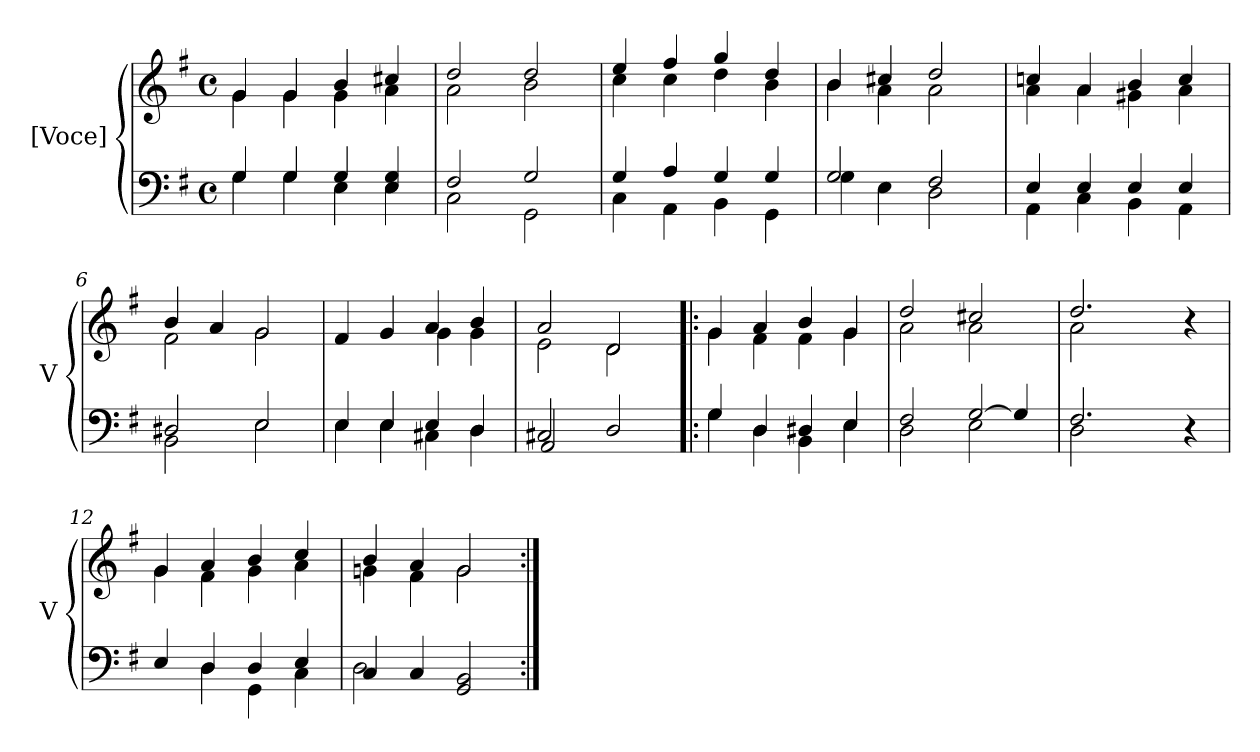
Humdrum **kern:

**kern	**kern
*part2	*part1
*staff2	*staff1
*I"[Voce]	*I"[Voce]
*I'V	*I'V
*clefF4	*clefG2
*k[f#]	*k[f#]
*G:	*G:
*M4/4	*M4/4
*met(c)	*met(c)
=1	=1
*^	*^
4G/	4G\	4g/	4g\
4G/	4G\	4g/	4g\
4G/	4E\	4b/	4g\
4E/ 4G/	4E\	4cc#X/	4a\
=2	=2	=2	=2
2F#/	2C\	2dd/	2a\
2G/	2GG\	2dd/	2b\
=3	=3	=3	=3
4G/	4C\	4ee/	4cc\
4A/	4AA\	4ff#/	4cc\
4G/	4BB\	4gg/	4dd\
4G/	4GG\	4dd/	4b\
=4	=4	=4	=4
2G/	4G\	4b/	4b\
.	4E\	4cc#X/	4a\
2F#/	2D\	2dd/	2a\
=5	=5	=5	=5
4E/	4AA\	4ccn/	4a\
4E/	4C\	4a/	4a\
4E/	4BB\	4b/	4g#X\
4E/	4AA\	4cc/	4a\
=6	=6	=6	=6
2D#X/	2BB\	4b/	2f#\
.	.	4a/	.
2E/	2E\	2g/	2g\
=7	=7	=7	=7
4E/	4E\	4f#/	2ryy
4E/	4E\	4g/	.
4E/	4C#X\	4a/	4g\
4D/	4D\	4b/	4g\
=8	=8	=8	=8
2C#X/	2AA/	2a/	2e\
2D/	2ryy	2d/	2d\
=9!|:	=9!|:	=9!|:	=9!|:
4G/	4G\	4g/	4g\
4D/	4D\	4a/	4f#\
4D#X/	4BB\	4b/	4f#\
4E/	4E\	4g/	4g\
=10	=10	=10	=10
2F#/	2D\	2dd/	2a\
!LO:N:vis=2	!	!	!
[4G/	2E\	2cc#X/	2a\
4G/]	.	.	.
=11	=11	=11	=11
2.F#/	2D\	2.dd/	2a\
.	2ryy	.	2ryy
4r	.	4r	.
=12	=12	=12	=12
4E/	4ryy	4g/	4g\
4D/	4D\	4a/	4f#\
4D/	4GG\	4b/	4g\
4E/	4C\	4cc/	4a\
=13	=13	=13	=13
4C/	2D\	4b/	4gn\
4C/	.	4a/	4f#\
2GG/ 2BB/	2ryy	2g/	2g\
*v	*v	*	*
*	*v	*v
=:|!	=:|!
*-	*-
